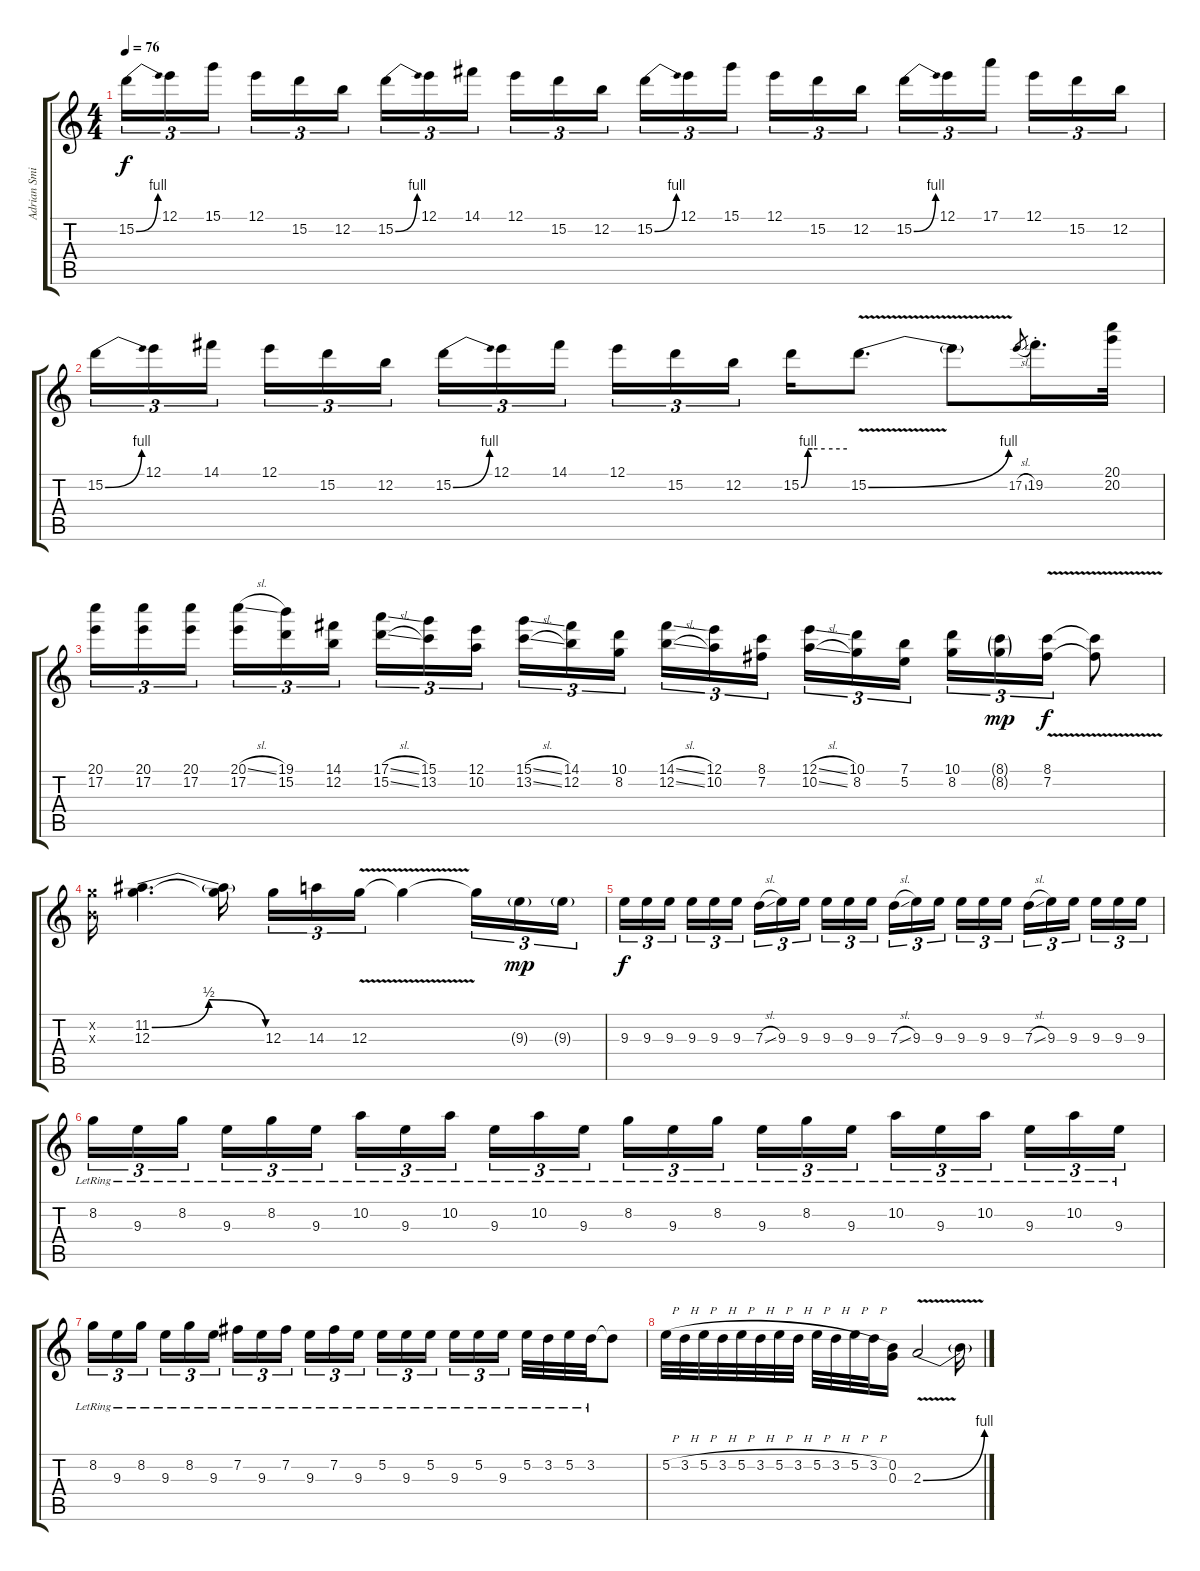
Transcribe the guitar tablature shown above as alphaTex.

\track ("Adrian Smith" "Adrian Smi") {instrument distortionguitar}
\staff {score tabs}
\tuning (E4 B3 G3 D3 A2 E2) {hide}
\ts (4 4)
\tempo 76
\clef g2
\ks c
15.2{be (bend 0 0 60 4)}.16{tu (3 2) dy f} 12.1.16{tu (3 2)} 15.1.16{tu (3 2) beam splitsecondary} 12.1.16{tu (3 2)} 15.2.16{tu (3 2)} 12.2.16{tu (3 2)} 15.2{be (bend 0 0 60 4)}.16{tu (3 2)} 12.1.16{tu (3 2)} 14.1.16{tu (3 2) beam splitsecondary} 12.1.16{tu (3 2)} 15.2.16{tu (3 2)} 12.2.16{tu (3 2)} 15.2{be (bend 0 0 60 4)}.16{tu (3 2)} 12.1.16{tu (3 2)} 15.1.16{tu (3 2) beam splitsecondary} 12.1.16{tu (3 2)} 15.2.16{tu (3 2)} 12.2.16{tu (3 2)} 15.2{be (bend 0 0 60 4)}.16{tu (3 2)} 12.1.16{tu (3 2)} 17.1.16{tu (3 2) beam splitsecondary} 12.1.16{tu (3 2)} 15.2.16{tu (3 2)} 12.2.16{tu (3 2)} |
15.2{be (bend 0 0 60 4)}.16{tu (3 2)} 12.1.16{tu (3 2)} 14.1.16{tu (3 2) beam splitsecondary} 12.1.16{tu (3 2)} 15.2.16{tu (3 2)} 12.2.16{tu (3 2)} 15.2{be (bend 0 0 60 4)}.16{tu (3 2)} 12.1.16{tu (3 2)} 14.1.16{tu (3 2) beam splitsecondary} 12.1.16{tu (3 2)} 15.2.16{tu (3 2)} 12.2.16{tu (3 2)} 15.2{be (custom 0 0 9 4 15 4 31 4 60 4)}.16 15.2{be (bend 0 0 60 4) v}.8{d} 15.2{t}.8 17.2{sl}.8{gr} 19.2{st}.16{d} (20.1 20.2).32 |
(20.1 17.2).16{tu (3 2)} (20.1 17.2).16{tu (3 2)} (20.1 17.2).16{tu (3 2) beam splitsecondary} (20.1{sl} 17.2).16{tu (3 2)} (19.1 15.2).16{tu (3 2)} (14.1 12.2).16{tu (3 2)} (17.1{sl} 15.2{sl}).16{tu (3 2)} (15.1 13.2).16{tu (3 2)} (12.1 10.2).16{tu (3 2) beam splitsecondary} (15.1{sl} 13.2{sl}).16{tu (3 2)} (14.1 12.2).16{tu (3 2)} (10.1 8.2).16{tu (3 2)} (14.1{sl} 12.2{sl}).16{tu (3 2)} (12.1 10.2).16{tu (3 2)} (8.1 7.2).16{tu (3 2) beam splitsecondary} (12.1{sl} 10.2{sl}).16{tu (3 2)} (10.1 8.2).16{tu (3 2)} (7.1 5.2).16{tu (3 2)} (10.1 8.2).16{tu (3 2)} (8.1{g} 8.2{g}).16{tu (3 2) dy mp} (8.1{v} 7.2{v}).16{tu (3 2) dy f} (8.1{t} 7.2{t}).8 |
(0.2{x} 12.3{x}).16 (11.2{be (bendrelease 0 0 15 2 55 2 60 0)} 12.3).4{d} (11.2{t} 12.3{t}).16 12.3.16{tu (3 2)} 14.3.16{tu (3 2)} 12.3{v}.16{tu (3 2)} 12.3{t}.4 12.3{t}.16{tu (3 2)} 9.3{g}.16{tu (3 2) dy mp} 9.3{g}.16{tu (3 2)} |
9.3.16{tu (3 2) dy f} 9.3.16{tu (3 2)} 9.3.16{tu (3 2) beam splitsecondary} 9.3.16{tu (3 2)} 9.3.16{tu (3 2)} 9.3.16{tu (3 2)} 7.3{sl}.16{tu (3 2)} 9.3.16{tu (3 2)} 9.3.16{tu (3 2) beam splitsecondary} 9.3.16{tu (3 2)} 9.3.16{tu (3 2)} 9.3.16{tu (3 2)} 7.3{sl}.16{tu (3 2)} 9.3.16{tu (3 2)} 9.3.16{tu (3 2) beam splitsecondary} 9.3.16{tu (3 2)} 9.3.16{tu (3 2)} 9.3.16{tu (3 2)} 7.3{sl}.16{tu (3 2)} 9.3.16{tu (3 2)} 9.3.16{tu (3 2) beam splitsecondary} 9.3.16{tu (3 2)} 9.3.16{tu (3 2)} 9.3.16{tu (3 2)} |
8.2{lr}.16{tu (3 2)} 9.3{lr}.16{tu (3 2)} 8.2{lr}.16{tu (3 2) beam splitsecondary} 9.3{lr}.16{tu (3 2)} 8.2{lr}.16{tu (3 2)} 9.3{lr}.16{tu (3 2)} 10.2{lr}.16{tu (3 2)} 9.3{lr}.16{tu (3 2)} 10.2{lr}.16{tu (3 2) beam splitsecondary} 9.3{lr}.16{tu (3 2)} 10.2{lr}.16{tu (3 2)} 9.3{lr}.16{tu (3 2)} 8.2{lr}.16{tu (3 2)} 9.3{lr}.16{tu (3 2)} 8.2{lr}.16{tu (3 2) beam splitsecondary} 9.3{lr}.16{tu (3 2)} 8.2{lr}.16{tu (3 2)} 9.3{lr}.16{tu (3 2)} 10.2{lr}.16{tu (3 2)} 9.3{lr}.16{tu (3 2)} 10.2{lr}.16{tu (3 2) beam splitsecondary} 9.3{lr}.16{tu (3 2)} 10.2{lr}.16{tu (3 2)} 9.3{lr}.16{tu (3 2)} |
8.2{lr}.16{tu (3 2)} 9.3{lr}.16{tu (3 2)} 8.2{lr}.16{tu (3 2) beam splitsecondary} 9.3{lr}.16{tu (3 2)} 8.2{lr}.16{tu (3 2)} 9.3{lr}.16{tu (3 2)} 7.2{lr}.16{tu (3 2)} 9.3{lr}.16{tu (3 2)} 7.2{lr}.16{tu (3 2) beam splitsecondary} 9.3{lr}.16{tu (3 2)} 7.2{lr}.16{tu (3 2)} 9.3{lr}.16{tu (3 2)} 5.2{lr}.16{tu (3 2)} 9.3{lr}.16{tu (3 2)} 5.2{lr}.16{tu (3 2) beam splitsecondary} 9.3{lr}.16{tu (3 2)} 5.2{lr}.16{tu (3 2)} 9.3{lr}.16{tu (3 2)} 5.2{lr}.32 3.2{lr}.32 5.2{lr}.32 3.2{lr}.32 3.2{t}.8 |
5.2{h}.32 3.2{h}.32 5.2{h}.32 3.2{h}.32 5.2{h}.32 3.2{h}.32 5.2{h}.32 3.2{h}.32 5.2{h}.32 3.2{h}.32 5.2{h}.32 3.2{h}.32 (0.2 0.3).16 2.3{be (bend 0 0 60 4) v}.2 2.3{t}.16
